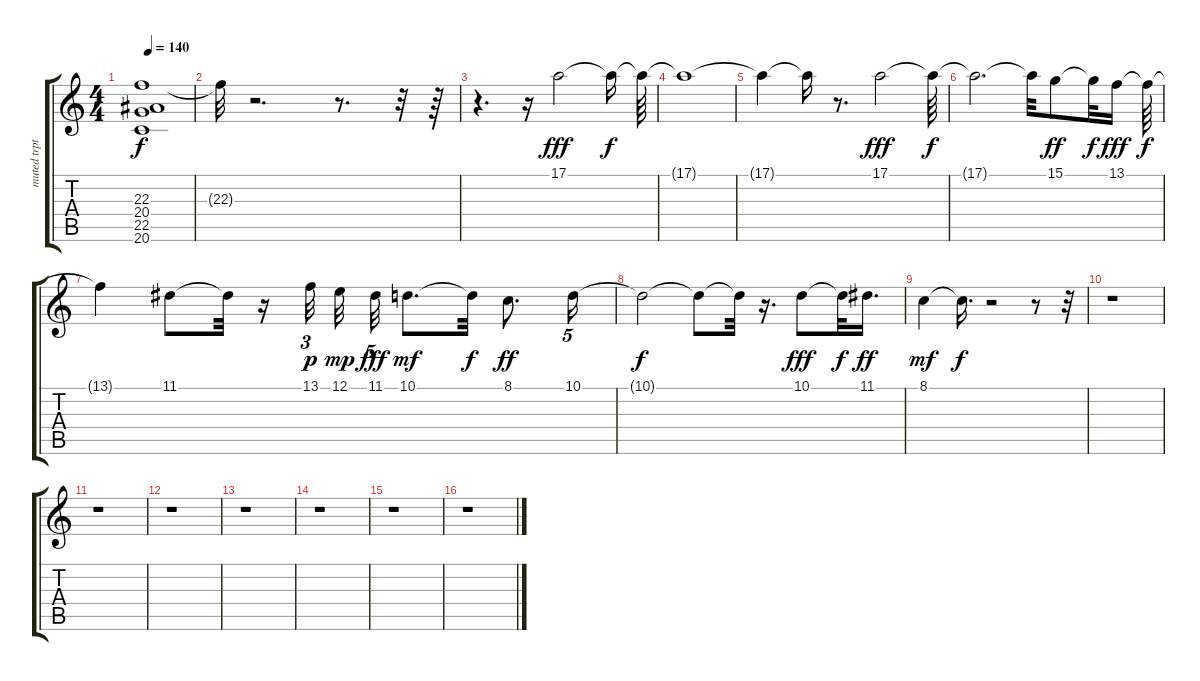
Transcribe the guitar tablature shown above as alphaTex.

\track ("muted trpt" "muted trpt") {instrument mutedtrumpet}
\staff {score tabs}
\tuning (E4 B3 G3 D3 A2 E2) {hide}
\ts (4 4)
\tempo 140
\clef g2
\ks c
(22.3{t} 20.4{t} 22.5{t} 20.6{t}).1{dy f} |
22.3{t}.32 r.2{d} r.8{d} r.32 r.64 |
r.4{d} r.16 17.1.2{dy fff} 17.1{t}.16{dy f} 17.1{t}.64 |
17.1{t}.1 |
17.1{t}.4 17.1{t}.16 r.8{d} 17.1.2{dy fff} 17.1{t}.64{dy f} |
17.1{t}.2{d} 17.1{t}.32 15.1.8{dy ff} 15.1{t}.32{dy f} 13.1.16{dy fff} 13.1{t}.64{dy f} |
13.1{t}.4 11.1.8 11.1{t}.32 r.16 13.1.32{tu (3 2) dy p} 12.1.32{dy mp} 11.1.32{tu (5 4) dy fff} 10.1.8{d dy mf} 10.1{t}.32{dy f} 8.1.8{d dy ff} 10.1.16{tu (5 4)} |
10.1{t}.2{dy f} 10.1{t}.8 10.1{t}.32 r.16{d} 10.1.8{dy fff} 10.1{t}.32{dy f} 11.1.16{d dy ff} |
8.1.4{dy mf} 8.1{t}.16{d dy f} r.2 r.8 r.32 |
r.1 |
r.1 |
r.1 |
r.1 |
r.1 |
r.1 |
r.1
